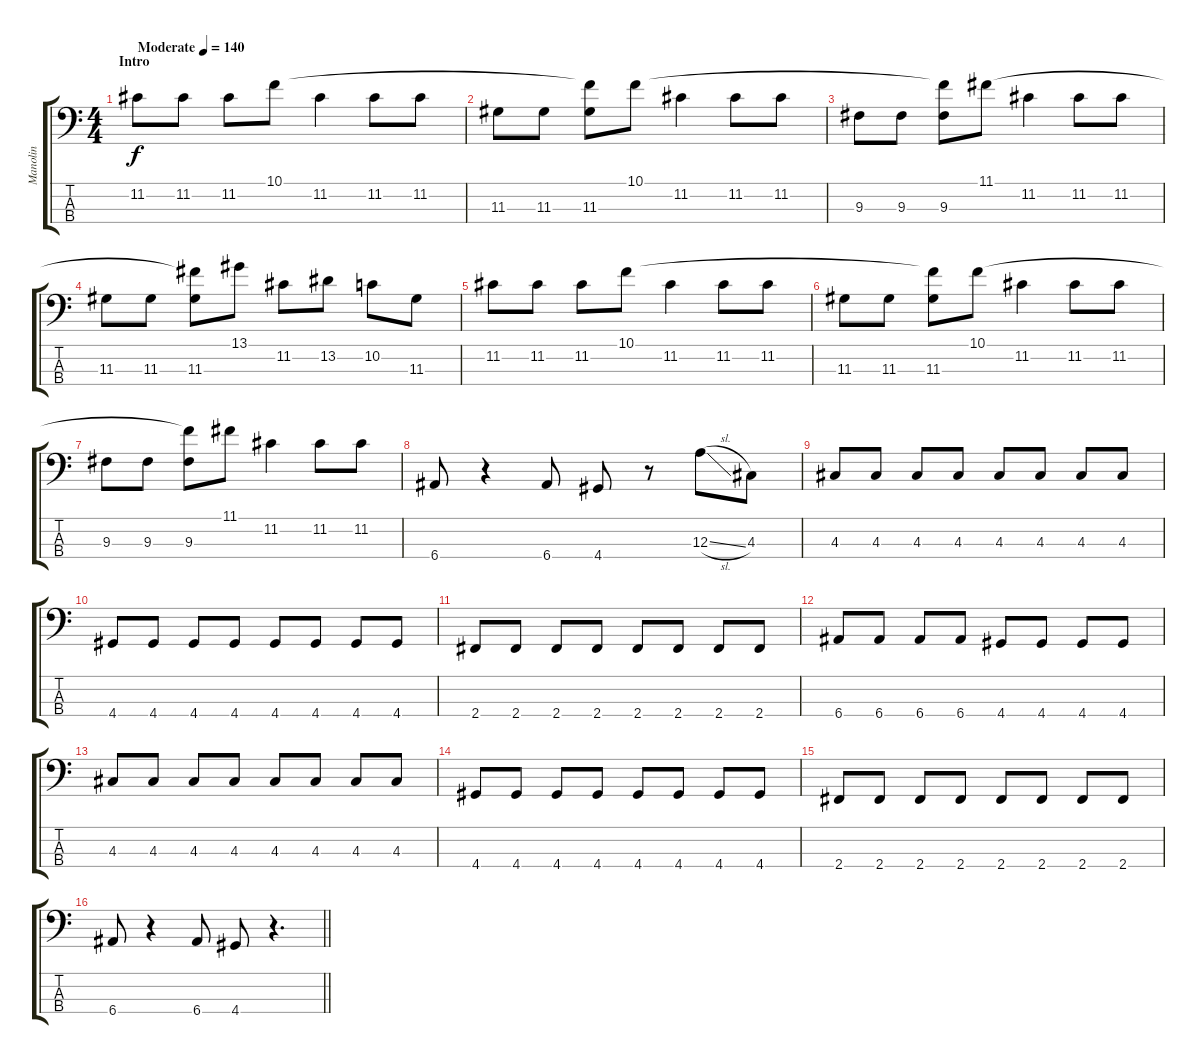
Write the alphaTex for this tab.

\track ("Manolin" "Manolin") {instrument electricbasspick}
\staff {score tabs}
\tuning (G2 D2 A1 E1) {hide}
\ts (4 4)
\section ("" "Intro")
\tempo (140 "Moderate")
\clef f4
\ks c
11.2.8{dy f instrument electricbasspick} 11.2.8 11.2.8 10.1.8 11.2.4 11.2.8 11.2.8 |
11.3.8{balance 12} 11.3.8 (10.1{t} 11.3).8 10.1.8 11.2.4 11.2.8 11.2.8 |
9.3.8{balance 4} 9.3.8 (10.1{t} 9.3).8 11.1.8 11.2.4 11.2.8 11.2.8 |
11.3.8{balance 8} 11.3.8 (11.1{t} 11.3).8 13.1.8 11.2.8 13.2.8 10.2.8 11.3.8 |
11.2.8 11.2.8 11.2.8 10.1.8 11.2.4 11.2.8 11.2.8 |
11.3.8 11.3.8 (10.1{t} 11.3).8 10.1.8 11.2.4 11.2.8 11.2.8 |
9.3.8 9.3.8 (10.1{t} 9.3).8 11.1.8 11.2.4 11.2.8 11.2.8 |
6.4.8{instrument electricbasspick} r.4 6.4.8 4.4.8 r.8 12.3{sl}.8 4.3.8 |
4.3.8 4.3.8 4.3.8 4.3.8 4.3.8 4.3.8 4.3.8 4.3.8 |
4.4.8 4.4.8 4.4.8 4.4.8 4.4.8 4.4.8 4.4.8 4.4.8 |
2.4.8 2.4.8 2.4.8 2.4.8 2.4.8 2.4.8 2.4.8 2.4.8 |
6.4.8 6.4.8 6.4.8 6.4.8 4.4.8 4.4.8 4.4.8 4.4.8 |
4.3.8 4.3.8 4.3.8 4.3.8 4.3.8 4.3.8 4.3.8 4.3.8 |
4.4.8 4.4.8 4.4.8 4.4.8 4.4.8 4.4.8 4.4.8 4.4.8 |
2.4.8 2.4.8 2.4.8 2.4.8 2.4.8 2.4.8 2.4.8 2.4.8 |
\barLineRight lightlight
6.4.8 r.4 6.4.8 4.4.8 r.4{d}
